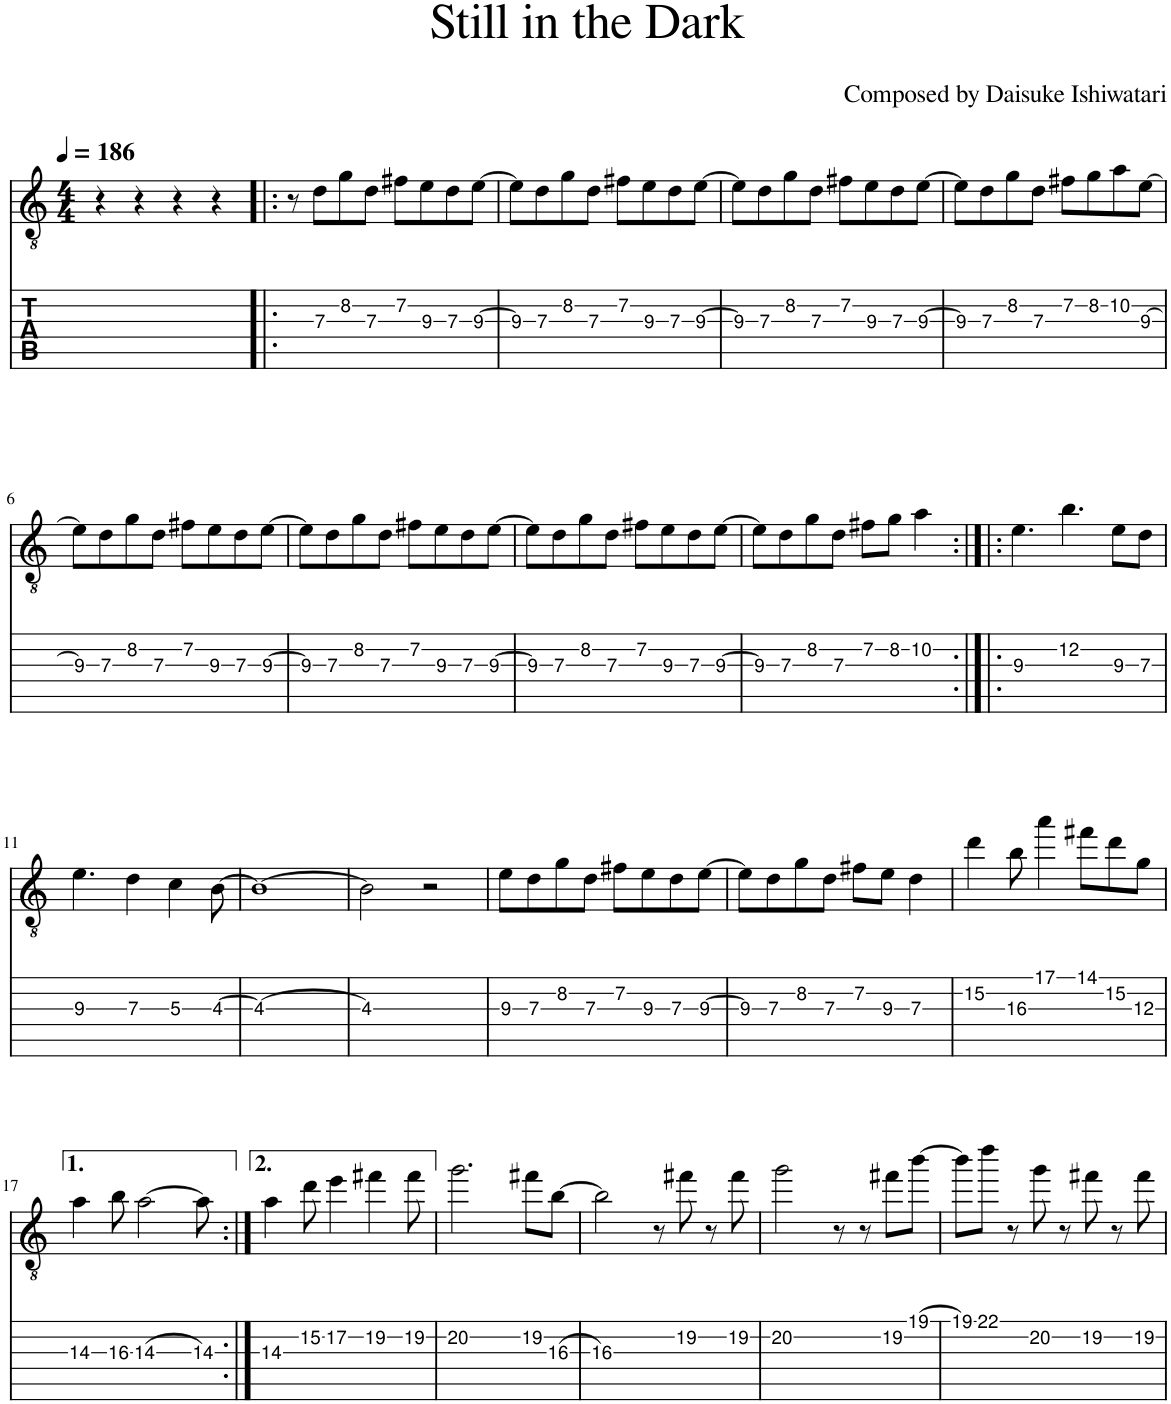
**kern	**kern
*part1	*part1
*staff2	*staff1
*I"Electric Guitar	*
*I'El. Guit.	*
*stria6	*
*	*clefGv2
*k[]	*k[]
*M4/4	*M4/4
*MM186	*MM186
=1	=1
4r	4r
4r	4r
4r	4r
4r	4r
=2!|:	=2!|:
8r	8r
8d	8d\L
8gL	8g\
8dJ	8d\J
8f#L	8f#X\L
8eJ	8e\
8dL	8d\
[8eJ	[8e\J
=3	=3
8eL]	8e\L]
8dJ	8d\
8gL	8g\
8dJ	8d\J
8f#XL	8f#X\L
8eJ	8e\
8dL	8d\
[8eJ	[8e\J
=4	=4
8eL]	8e\L]
8dJ	8d\
8gL	8g\
8dJ	8d\J
8f#XL	8f#X\L
8eJ	8e\
8dL	8d\
[8eJ	[8e\J
=5	=5
8eL]	8e\L]
8dJ	8d\
8gL	8g\
8dJ	8d\J
8f#XL	8f#X\L
8gJ	8g\
8aL	8a\
[8eJ	[8e\J
!!LO:LB:g=z
=6	=6
8eL]	8e\L]
8dJ	8d\
8gL	8g\
8dJ	8d\J
8f#L	8f#X\L
8eJ	8e\
8dL	8d\
[8eJ	[8e\J
=7	=7
8eL]	8e\L]
8dJ	8d\
8gL	8g\
8dJ	8d\J
8f#XL	8f#X\L
8eJ	8e\
8dL	8d\
[8eJ	[8e\J
=8	=8
8eL]	8e\L]
8dJ	8d\
8gL	8g\
8dJ	8d\J
8f#XL	8f#X\L
8eJ	8e\
8dL	8d\
[8eJ	[8e\J
=9	=9
8eL]	8e\L]
8dJ	8d\
8gL	8g\
8dJ	8d\J
8f#XL	8f#X\L
8gJ	8g\J
4a	4a\
=10:|!|:	=10:|!|:
4.e	4.e\
4.b	4.b\
8eL	8e\L
8dJ	8d\J
!!LO:LB:g=z
=11	=11
4.e	4.e\
4d	4d\
4c	4c\
[8B	[8B\
=12	=12
1B_	1B_
=13	=13
2B]	2B\]
2r	2r
=14	=14
8eL	8e\L
8dJ	8d\
8gL	8g\
8dJ	8d\J
8f#XL	8f#X\L
8eJ	8e\
8dL	8d\
[8eJ	[8e\J
=15	=15
8eL]	8e\L]
8dJ	8d\
8gL	8g\
8dJ	8d\J
8f#XL	8f#X\L
8eJ	8e\J
4d	4d\
=16	=16
4dd	4dd\
8b	8b\
4aa	4aa\
8ff#	8ff#X\L
8ddL	8dd\
8gJ	8g\J
!!LO:LB:g=z
=17	=17
4a	4a\
8b	8b\
[2a	[2a\
8a]	8a\]
=18:|!	=18:|!
4a	4a\
8dd	8dd\
4ee	4ee\
4ff#	4ff#X\
8ff#	8ff#\
=19	=19
2.gg	2.gg\
8ff#L	8ff#X\L
[8bJ	[8b\J
=20	=20
2b]	2b\]
8r	8r
8ff#	8ff#X\
8r	8r
8ff#	8ff#\
=21	=21
2gg	2gg\
8r	8r
8r	8r
8ff#L	8ff#X\L
[8bbJ	[8bb\J
=22	=22
8bbL]	8bb\L]
8dddJ	8ddd\J
8r	8r
8gg	8gg\
8r	8r
8ff#X	8ff#X\
8r	8r
8ff#	8ff#\
=	=
*-	*-
